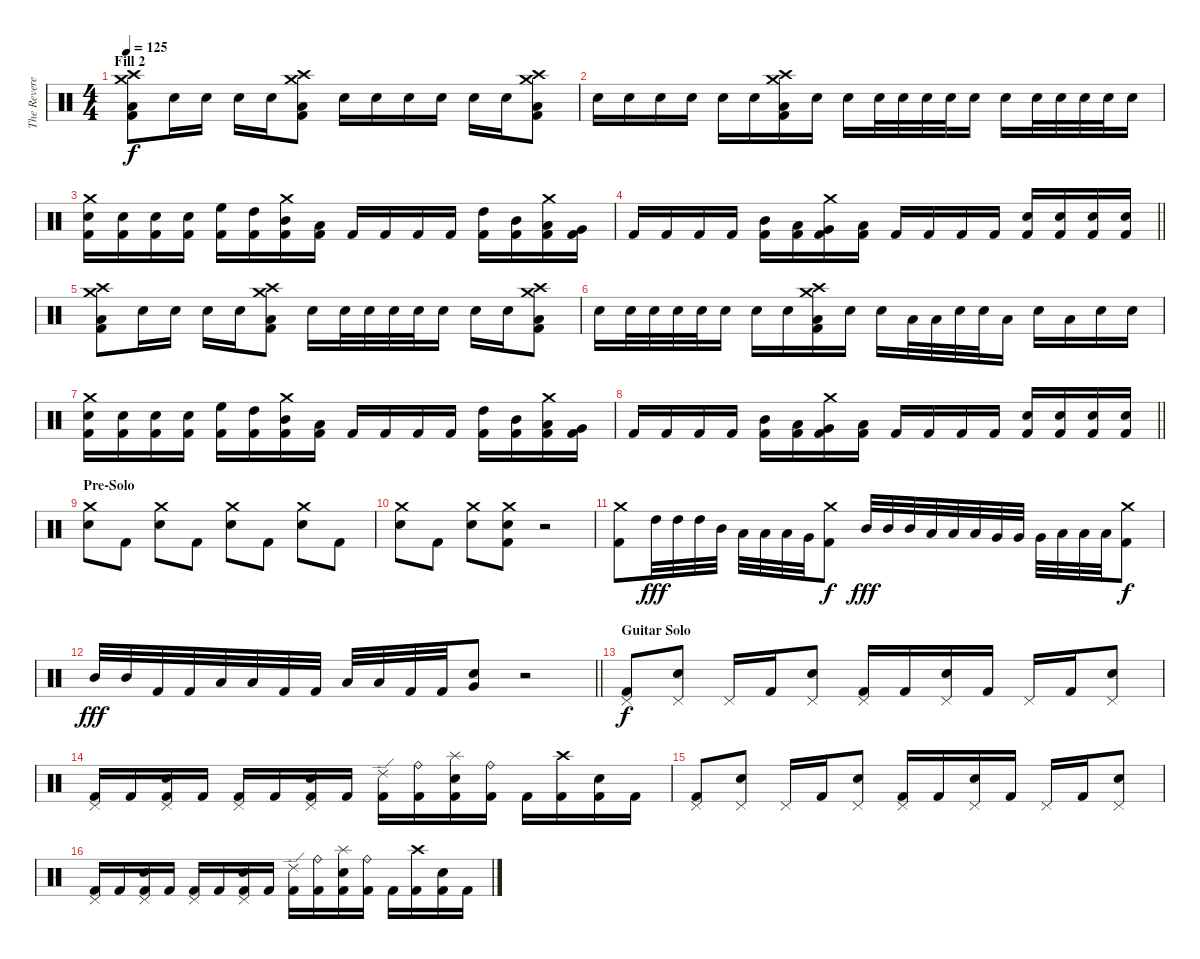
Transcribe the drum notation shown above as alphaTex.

\track ("The Reverend" "The Revere") {instrument percussion}
\staff {score}
\articulation defaults
\ts (4 4)
\section ("" "Fill 2")
\tempo 125
\clef neutral
\ks c
("Crash medium (hit)" "Crash high (hit)" "Low Floor Tom (hit)" "Kick (hit) 2").8{dy f} "Electric Snare (hit)".16 "Electric Snare (hit)".16 "Electric Snare (hit)".16 "Electric Snare (hit)".16 ("Crash medium (hit)" "Crash high (hit)" "Low Floor Tom (hit)" "Kick (hit) 2").8 "Electric Snare (hit)".16 "Electric Snare (hit)".16 "Electric Snare (hit)".16 "Electric Snare (hit)".16 "Electric Snare (hit)".16 "Electric Snare (hit)".16 ("Crash medium (hit)" "Crash high (hit)" "Low Floor Tom (hit)" "Kick (hit) 2").8 |
"Electric Snare (hit)".16 "Electric Snare (hit)".16 "Electric Snare (hit)".16 "Electric Snare (hit)".16 "Electric Snare (hit)".16 "Electric Snare (hit)".16 ("Crash medium (hit)" "Crash high (hit)" "Low Floor Tom (hit)" "Kick (hit) 2").16 "Electric Snare (hit)".16 "Electric Snare (hit)".16 "Electric Snare (hit)".32 "Electric Snare (hit)".32 "Electric Snare (hit)".32 "Electric Snare (hit)".32 "Electric Snare (hit)".16 "Electric Snare (hit)".16 "Electric Snare (hit)".32 "Electric Snare (hit)".32 "Electric Snare (hit)".32 "Electric Snare (hit)".32 "Electric Snare (hit)".16 |
("Crash medium (hit)" "Electric Snare (hit)" "Kick (hit) 2").16 ("Electric Snare (hit)" "Kick (hit) 2").16 ("Electric Snare (hit)" "Kick (hit) 2").16 ("Electric Snare (hit)" "Kick (hit) 2").16 ("High Floor Tom (hit)" "Kick (hit) 2").16 ("High Tom (hit)" "Kick (hit) 2").16 ("Crash medium (hit)" "Mid Tom (hit)" "Kick (hit) 2").16 ("Low Tom (hit)" "Kick (hit) 2").16 "Kick (hit) 2".16 "Kick (hit) 2".16 "Kick (hit) 2".16 "Kick (hit) 2".16 ("High Tom (hit)" "Kick (hit) 2").16 ("Mid Tom (hit)" "Kick (hit) 2").16 ("Crash medium (hit)" "Low Tom (hit)" "Kick (hit) 2").16 ("Very Low Tom (hit)" "Kick (hit) 2").16 |
\barLineRight lightlight "Kick (hit) 2".16 "Kick (hit) 2".16 "Kick (hit) 2".16 "Kick (hit) 2".16
("Mid Tom (hit)" "Kick (hit) 2").16 ("Low Tom (hit)" "Kick (hit) 2").16 ("Crash medium (hit)" "Very Low Tom (hit)" "Kick (hit) 2").16 ("Low Floor Tom (hit)" "Kick (hit) 2").16 "Kick (hit) 2".16 "Kick (hit) 2".16 "Kick (hit) 2".16 "Kick (hit) 2".16 ("Electric Snare (hit)" "Kick (hit) 2").16 ("Electric Snare (hit)" "Kick (hit) 2").16 ("Electric Snare (hit)" "Kick (hit) 2").16 ("Electric Snare (hit)" "Kick (hit) 2").16 |
("Crash medium (hit)" "Crash high (hit)" "Low Floor Tom (hit)" "Kick (hit) 2").8 "Electric Snare (hit)".16 "Electric Snare (hit)".16 "Electric Snare (hit)".16 "Electric Snare (hit)".16 ("Crash medium (hit)" "Crash high (hit)" "Low Floor Tom (hit)" "Kick (hit) 2").8 "Electric Snare (hit)".16 "Electric Snare (hit)".32 "Electric Snare (hit)".32 "Electric Snare (hit)".32 "Electric Snare (hit)".32 "Electric Snare (hit)".16 "Electric Snare (hit)".16 "Electric Snare (hit)".16 ("Crash medium (hit)" "Crash high (hit)" "Low Floor Tom (hit)" "Kick (hit) 2").8 |
"Electric Snare (hit)".16 "Electric Snare (hit)".32 "Electric Snare (hit)".32 "Electric Snare (hit)".32 "Electric Snare (hit)".32 "Electric Snare (hit)".16 "Electric Snare (hit)".16 "Electric Snare (hit)".16 ("Crash medium (hit)" "Crash high (hit)" "Low Floor Tom (hit)" "Kick (hit) 2").16 "Electric Snare (hit)".16 "Electric Snare (hit)".16 "Low Tom (hit)".32 "Low Tom (hit)".32 "Electric Snare (hit)".32 "Electric Snare (hit)".32 "Low Tom (hit)".16 "Electric Snare (hit)".16 "Low Tom (hit)".16 "Electric Snare (hit)".16 "Electric Snare (hit)".16 |
("Crash medium (hit)" "Electric Snare (hit)" "Kick (hit) 2").16 ("Electric Snare (hit)" "Kick (hit) 2").16 ("Electric Snare (hit)" "Kick (hit) 2").16 ("Electric Snare (hit)" "Kick (hit) 2").16 ("High Floor Tom (hit)" "Kick (hit) 2").16 ("High Tom (hit)" "Kick (hit) 2").16 ("Crash medium (hit)" "Mid Tom (hit)" "Kick (hit) 2").16 ("Low Tom (hit)" "Kick (hit) 2").16 "Kick (hit) 2".16 "Kick (hit) 2".16 "Kick (hit) 2".16 "Kick (hit) 2".16 ("High Tom (hit)" "Kick (hit) 2").16 ("Mid Tom (hit)" "Kick (hit) 2").16 ("Crash medium (hit)" "Low Tom (hit)" "Kick (hit) 2").16 ("Very Low Tom (hit)" "Kick (hit) 2").16 |
\barLineRight lightlight "Kick (hit) 2".16 "Kick (hit) 2".16 "Kick (hit) 2".16 "Kick (hit) 2".16
("Mid Tom (hit)" "Kick (hit) 2").16 ("Low Tom (hit)" "Kick (hit) 2").16 ("Crash medium (hit)" "Very Low Tom (hit)" "Kick (hit) 2").16 ("Low Floor Tom (hit)" "Kick (hit) 2").16 "Kick (hit) 2".16 "Kick (hit) 2".16 "Kick (hit) 2".16 "Kick (hit) 2".16 ("Electric Snare (hit)" "Kick (hit) 2").16 ("Electric Snare (hit)" "Kick (hit) 2").16 ("Electric Snare (hit)" "Kick (hit) 2").16 ("Electric Snare (hit)" "Kick (hit) 2").16 |
\section ("" "Pre-Solo")
("Crash medium (hit)" "Electric Snare (hit)").8 "Kick (hit) 2".8 ("Crash medium (hit)" "Electric Snare (hit)").8 "Kick (hit) 2".8 ("Crash medium (hit)" "Electric Snare (hit)").8 "Kick (hit) 2".8 ("Crash medium (hit)" "Electric Snare (hit)").8 "Kick (hit) 2".8 |
("Crash medium (hit)" "Electric Snare (hit)").8 "Kick (hit) 2".8 ("Crash medium (hit)" "Electric Snare (hit)").8 ("Crash medium (hit)" "Electric Snare (hit)" "Kick (hit) 2").8 r.2 |
("Crash medium (hit)" "Kick (hit) 2").8 "High Tom (hit)".32{dy fff} "High Tom (hit)".32 "High Tom (hit)".32 "Mid Tom (hit)".32 "Low Tom (hit)".32 "Low Tom (hit)".32 "Low Tom (hit)".32 "Very Low Tom (hit)".32 ("Crash medium (hit)" "Kick (hit) 2").8{dy f} "Mid Tom (hit)".32{dy fff} "Mid Tom (hit)".32 "Mid Tom (hit)".32 "Low Tom (hit)".32 "Low Tom (hit)".32 "Low Tom (hit)".32 "Very Low Tom (hit)".32 "Very Low Tom (hit)".32 "Very Low Tom (hit)".32 "Low Floor Tom (hit)".32 "Low Floor Tom (hit)".32 "Low Floor Tom (hit)".32 ("Crash medium (hit)" "Kick (hit) 2").8{dy f} |
\barLineRight lightlight "Mid Tom (hit)".32{dy fff} "Mid Tom (hit)".32 "Kick (hit) 2".32 "Kick (hit) 2".32 "Low Tom (hit)".32 "Low Tom (hit)".32 "Kick (hit) 2".32 "Kick (hit) 2".32 "Low Tom (hit)".32 "Low Tom (hit)".32 "Kick (hit) 2".32 "Kick (hit) 2".32
("Electric Snare (hit)" "Very Low Tom (hit)").8 r.2 |
\section ("" "Guitar Solo")
("Pedal Hi-Hat (hit)" "Kick (hit) 2").8{dy f} ("Pedal Hi-Hat (hit)" "Electric Snare (hit)").8 "Pedal Hi-Hat (hit)".16 "Kick (hit) 2".16 ("Pedal Hi-Hat (hit)" "Electric Snare (hit)").8 ("Pedal Hi-Hat (hit)" "Kick (hit) 2").16 "Kick (hit) 2".16 ("Pedal Hi-Hat (hit)" "Electric Snare (hit)").16 "Kick (hit) 2".16 "Pedal Hi-Hat (hit)".16 "Kick (hit) 2".16 ("Pedal Hi-Hat (hit)" "Electric Snare (hit)").8 |
("Pedal Hi-Hat (hit)" "Kick (hit) 2").16 "Kick (hit) 2".16 ("Pedal Hi-Hat (hit)" "Electric Snare (hit)" "Kick (hit) 2").16 "Kick (hit) 2".16 ("Pedal Hi-Hat (hit)" "Kick (hit) 2").16 "Kick (hit) 2".16 ("Pedal Hi-Hat (hit)" "Electric Snare (hit)" "Kick (hit) 2").16 "Kick (hit) 2".16 ("Ride (edge) 2" "Kick (hit) 2").16 ("Ride (bell)" "Kick (hit) 2").16 ("Splash (hit)" "Electric Snare (hit)" "Kick (hit) 2").16 ("Ride (bell)" "Kick (hit) 2").16 "Kick (hit) 2".16 ("Crash high (hit)" "Kick (hit) 2").16 ("Electric Snare (hit)" "Kick (hit) 2").16 "Kick (hit) 2".16 |
("Pedal Hi-Hat (hit)" "Kick (hit) 2").8 ("Pedal Hi-Hat (hit)" "Electric Snare (hit)").8 "Pedal Hi-Hat (hit)".16 "Kick (hit) 2".16 ("Pedal Hi-Hat (hit)" "Electric Snare (hit)").8 ("Pedal Hi-Hat (hit)" "Kick (hit) 2").16 "Kick (hit) 2".16 ("Pedal Hi-Hat (hit)" "Electric Snare (hit)").16 "Kick (hit) 2".16 "Pedal Hi-Hat (hit)".16 "Kick (hit) 2".16 ("Pedal Hi-Hat (hit)" "Electric Snare (hit)").8 |
("Pedal Hi-Hat (hit)" "Kick (hit) 2").16 "Kick (hit) 2".16 ("Pedal Hi-Hat (hit)" "Electric Snare (hit)" "Kick (hit) 2").16 "Kick (hit) 2".16 ("Pedal Hi-Hat (hit)" "Kick (hit) 2").16 "Kick (hit) 2".16 ("Pedal Hi-Hat (hit)" "Electric Snare (hit)" "Kick (hit) 2").16 "Kick (hit) 2".16 ("Ride (edge) 2" "Kick (hit) 2").16 ("Ride (bell)" "Kick (hit) 2").16 ("Splash (hit)" "Electric Snare (hit)" "Kick (hit) 2").16 ("Ride (bell)" "Kick (hit) 2").16 "Kick (hit) 2".16 ("Crash high (hit)" "Kick (hit) 2").16 ("Electric Snare (hit)" "Kick (hit) 2").16 "Kick (hit) 2".16
